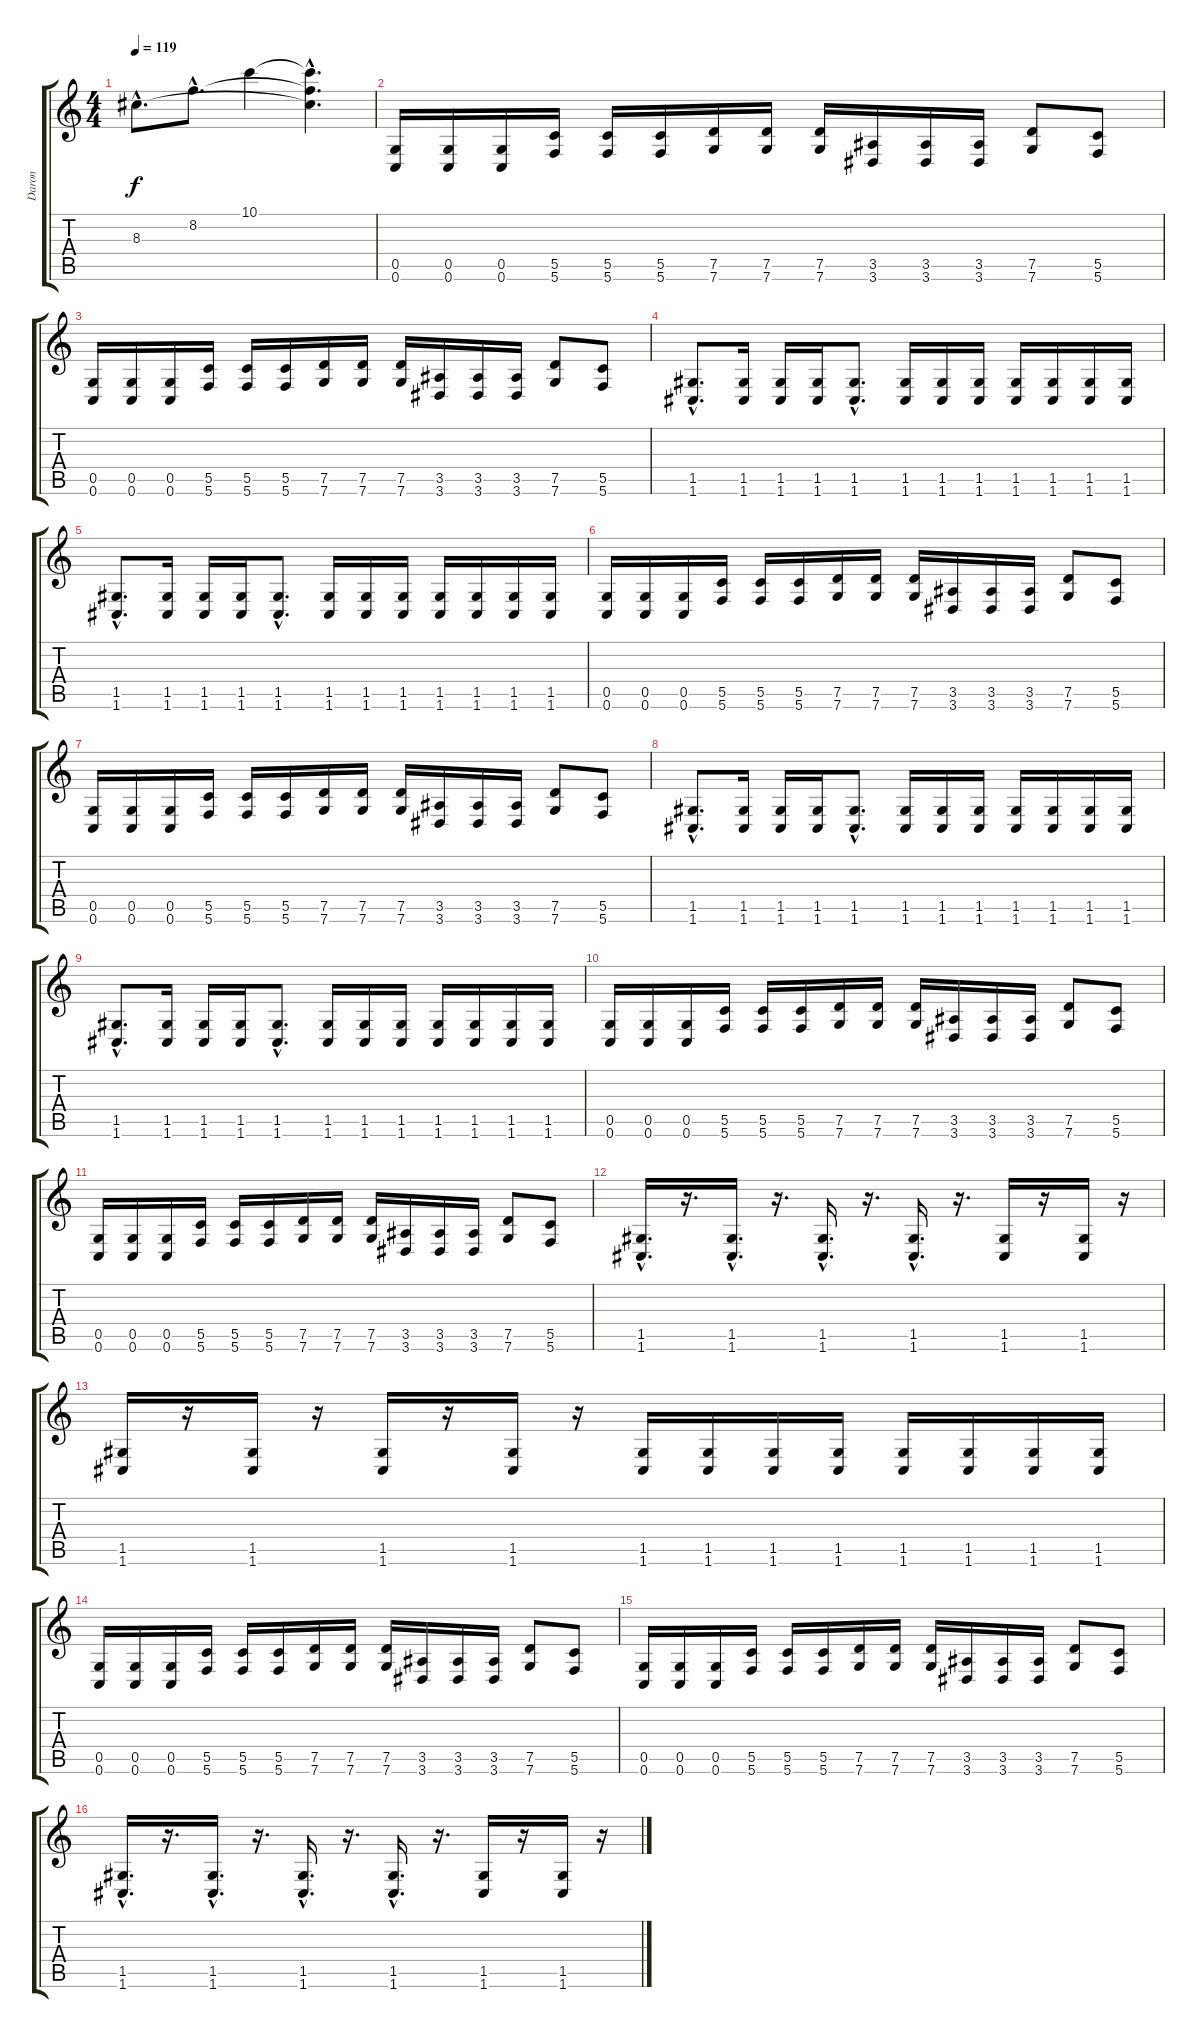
\track ("Daron" "Daron") {instrument distortionguitar}
\staff {score tabs}
\tuning (D4 A3 F3 C3 G2 C2) {hide}
\ts (4 4)
\tempo 119
\clef g2
\ks c
8.3{hac}.8{d dy f instrument electricguitarclean} 8.2{hac}.8{d} 10.1.4 (10.1{hac t} 8.2{hac t} 8.3{hac t}).4{d} |
(0.5 0.6).16{volume 13 instrument distortionguitar} (0.5 0.6).16 (0.5 0.6).16 (5.5 5.6).16 (5.5 5.6).16 (5.5 5.6).16 (7.5 7.6).16 (7.5 7.6).16 (7.5 7.6).16 (3.5 3.6).16 (3.5 3.6).16 (3.5 3.6).16 (7.5 7.6).8 (5.5 5.6).8 |
(0.5 0.6).16 (0.5 0.6).16 (0.5 0.6).16 (5.5 5.6).16 (5.5 5.6).16 (5.5 5.6).16 (7.5 7.6).16 (7.5 7.6).16 (7.5 7.6).16 (3.5 3.6).16 (3.5 3.6).16 (3.5 3.6).16 (7.5 7.6).8 (5.5 5.6).8 |
(1.5{hac} 1.6{hac}).8{d balance 8} (1.5 1.6).16 (1.5 1.6).16 (1.5 1.6).16 (1.5{hac} 1.6{hac}).8{d} (1.5 1.6).16 (1.5 1.6).16 (1.5 1.6).16 (1.5 1.6).16 (1.5 1.6).16 (1.5 1.6).16 (1.5 1.6).16 |
(1.5{hac} 1.6{hac}).8{d} (1.5 1.6).16 (1.5 1.6).16 (1.5 1.6).16 (1.5{hac} 1.6{hac}).8{d} (1.5 1.6).16 (1.5 1.6).16 (1.5 1.6).16 (1.5 1.6).16 (1.5 1.6).16 (1.5 1.6).16 (1.5 1.6).16 |
(0.5 0.6).16{volume 13 instrument distortionguitar} (0.5 0.6).16 (0.5 0.6).16 (5.5 5.6).16 (5.5 5.6).16 (5.5 5.6).16 (7.5 7.6).16 (7.5 7.6).16 (7.5 7.6).16 (3.5 3.6).16 (3.5 3.6).16 (3.5 3.6).16 (7.5 7.6).8 (5.5 5.6).8 |
(0.5 0.6).16 (0.5 0.6).16 (0.5 0.6).16 (5.5 5.6).16 (5.5 5.6).16 (5.5 5.6).16 (7.5 7.6).16 (7.5 7.6).16 (7.5 7.6).16 (3.5 3.6).16 (3.5 3.6).16 (3.5 3.6).16 (7.5 7.6).8 (5.5 5.6).8 |
(1.5{hac} 1.6{hac}).8{d balance 8} (1.5 1.6).16 (1.5 1.6).16 (1.5 1.6).16 (1.5{hac} 1.6{hac}).8{d} (1.5 1.6).16 (1.5 1.6).16 (1.5 1.6).16 (1.5 1.6).16 (1.5 1.6).16 (1.5 1.6).16 (1.5 1.6).16 |
(1.5{hac} 1.6{hac}).8{d} (1.5 1.6).16 (1.5 1.6).16 (1.5 1.6).16 (1.5{hac} 1.6{hac}).8{d} (1.5 1.6).16 (1.5 1.6).16 (1.5 1.6).16 (1.5 1.6).16 (1.5 1.6).16 (1.5 1.6).16 (1.5 1.6).16 |
(0.5 0.6).16{volume 13 instrument distortionguitar} (0.5 0.6).16 (0.5 0.6).16 (5.5 5.6).16 (5.5 5.6).16 (5.5 5.6).16 (7.5 7.6).16 (7.5 7.6).16 (7.5 7.6).16 (3.5 3.6).16 (3.5 3.6).16 (3.5 3.6).16 (7.5 7.6).8 (5.5 5.6).8 |
(0.5 0.6).16 (0.5 0.6).16 (0.5 0.6).16 (5.5 5.6).16 (5.5 5.6).16 (5.5 5.6).16 (7.5 7.6).16 (7.5 7.6).16 (7.5 7.6).16 (3.5 3.6).16 (3.5 3.6).16 (3.5 3.6).16 (7.5 7.6).8 (5.5 5.6).8 |
(1.5{hac} 1.6{hac}).16{d} r.16{d} (1.5{hac} 1.6{hac}).16{d} r.16{d} (1.5{hac} 1.6{hac}).16{d} r.16{d} (1.5{hac} 1.6{hac}).16{d} r.16{d} (1.5 1.6).16 r.16 (1.5 1.6).16 r.16 |
(1.5 1.6).16 r.16 (1.5 1.6).16 r.16 (1.5 1.6).16 r.16 (1.5 1.6).16 r.16 (1.5 1.6).16 (1.5 1.6).16 (1.5 1.6).16 (1.5 1.6).16 (1.5 1.6).16 (1.5 1.6).16 (1.5 1.6).16 (1.5 1.6).16 |
(0.5 0.6).16{volume 13 instrument distortionguitar} (0.5 0.6).16 (0.5 0.6).16 (5.5 5.6).16 (5.5 5.6).16 (5.5 5.6).16 (7.5 7.6).16 (7.5 7.6).16 (7.5 7.6).16 (3.5 3.6).16 (3.5 3.6).16 (3.5 3.6).16 (7.5 7.6).8 (5.5 5.6).8 |
(0.5 0.6).16 (0.5 0.6).16 (0.5 0.6).16 (5.5 5.6).16 (5.5 5.6).16 (5.5 5.6).16 (7.5 7.6).16 (7.5 7.6).16 (7.5 7.6).16 (3.5 3.6).16 (3.5 3.6).16 (3.5 3.6).16 (7.5 7.6).8 (5.5 5.6).8 |
(1.5{hac} 1.6{hac}).16{d} r.16{d} (1.5{hac} 1.6{hac}).16{d} r.16{d} (1.5{hac} 1.6{hac}).16{d} r.16{d} (1.5{hac} 1.6{hac}).16{d} r.16{d} (1.5 1.6).16 r.16 (1.5 1.6).16 r.16
